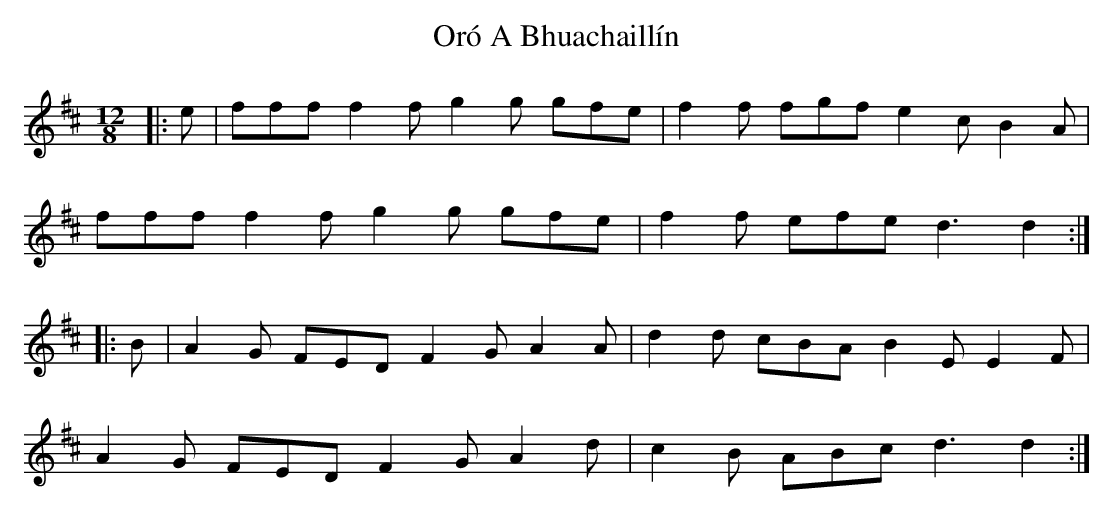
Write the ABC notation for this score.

X:1
T: Oró A Bhuachaillín
M: 12/8
L: 1/8
K: Dmaj
|:e|fff f2 f g2 g gfe|f2 f fgf e2 c B2 A|
fff f2 f g2 g gfe|f2 f efe d3 d2:|
|:B|A2 G FED F2 G A2 A|d2 d cBA B2 E E2 F|
A2 G FED F2 G A2 d|c2 B ABc d3 d2:|
